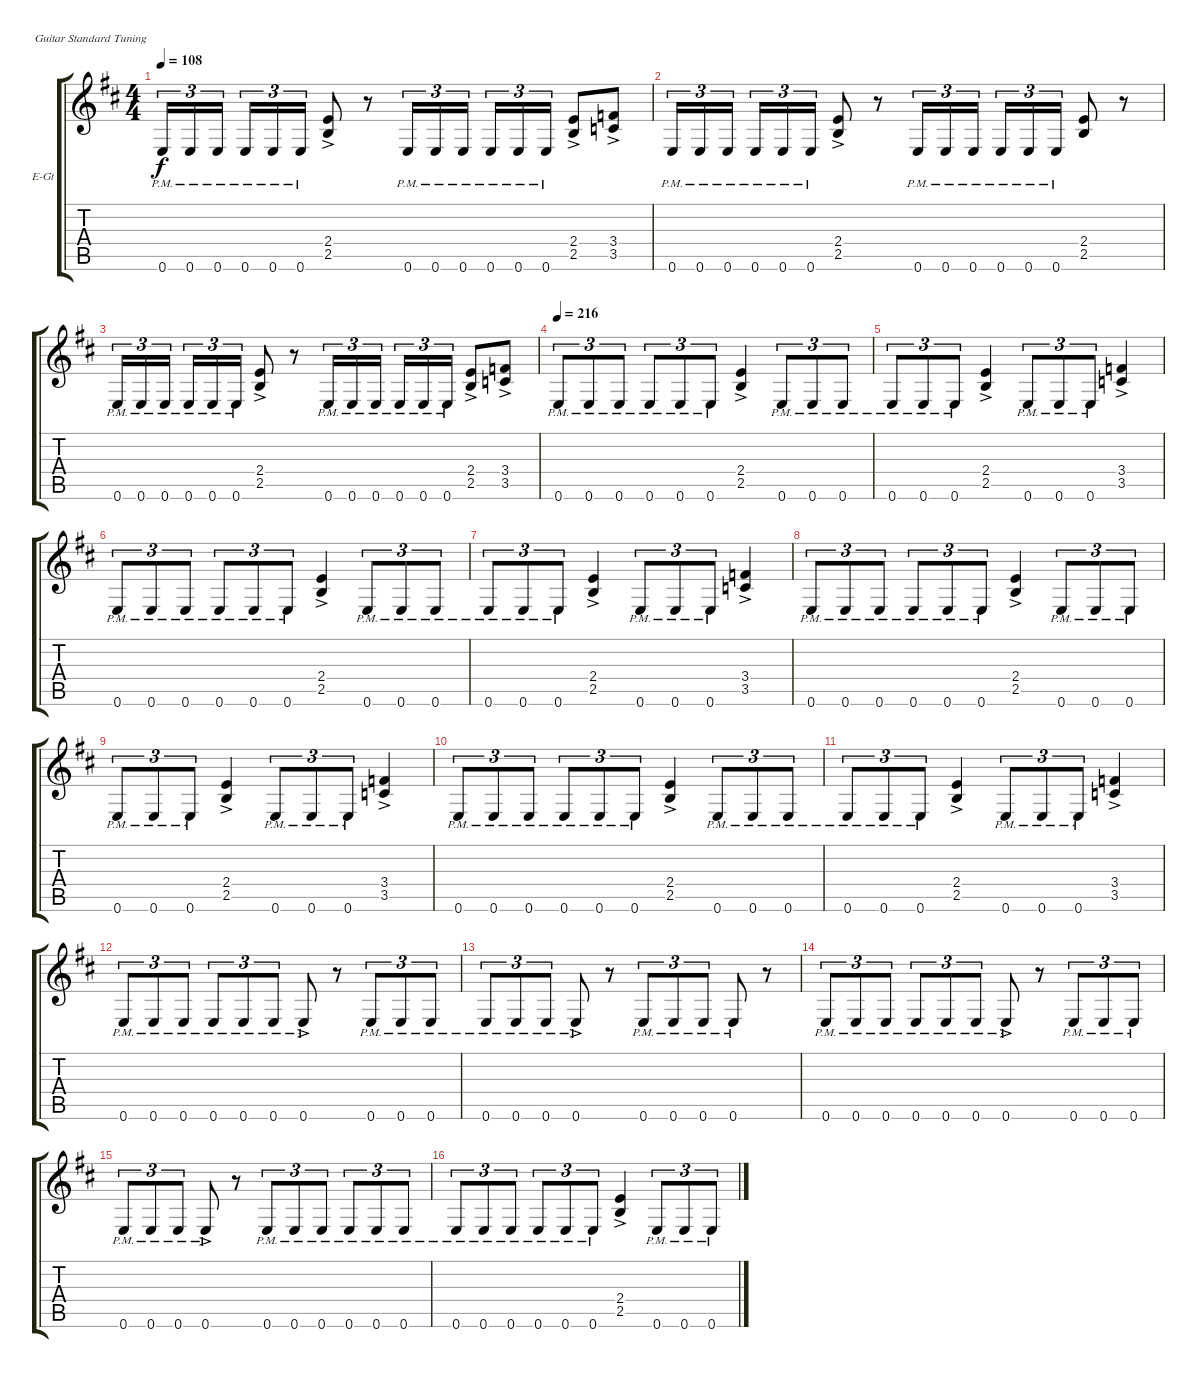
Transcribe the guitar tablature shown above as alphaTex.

\bracketExtendMode groupsimilarinstruments
\firstSystemTrackNameOrientation horizontal
\otherSystemsTrackNameOrientation horizontal
\track ("Gtr 4" "E-Gt") {instrument distortionguitar}
\staff {score tabs}
\tuning (E4 B3 G3 D3 A2 E2)
\ts (4 4)
\tempo 108
\clef g2
\scale
1.06305
\ks d
0.6{pm}.16{tu (3 2) dy f} 0.6{pm}.16{tu (3 2)} 0.6{pm}.16{tu (3 2)} 0.6{pm}.16{tu (3 2)} 0.6{pm}.16{tu (3 2)} 0.6{pm}.16{tu (3 2)} (2.4{ac} 2.5{ac}).8 r.8 0.6{pm}.16{tu (3 2)} 0.6{pm}.16{tu (3 2)} 0.6{pm}.16{tu (3 2)} 0.6{pm}.16{tu (3 2)} 0.6{pm}.16{tu (3 2)} 0.6{pm}.16{tu (3 2)} (2.4{ac} 2.5{ac}).8 (3.4{ac} 3.5{ac}).8 |
\scale
0.936948 0.6{pm}.16{tu (3 2)} 0.6{pm}.16{tu (3 2)} 0.6{pm}.16{tu (3 2)} 0.6{pm}.16{tu (3 2)} 0.6{pm}.16{tu (3 2)} 0.6{pm}.16{tu (3 2)} (2.4{ac} 2.5{ac}).8 r.8 0.6{pm}.16{tu (3 2)} 0.6{pm}.16{tu (3 2)} 0.6{pm}.16{tu (3 2)} 0.6{pm}.16{tu (3 2)} 0.6{pm}.16{tu (3 2)} 0.6{pm}.16{tu (3 2)} (2.4 2.5).8 r.8 |
\scale
1.06305 0.6{pm}.16{tu (3 2)} 0.6{pm}.16{tu (3 2)} 0.6{pm}.16{tu (3 2)} 0.6{pm}.16{tu (3 2)} 0.6{pm}.16{tu (3 2)} 0.6{pm}.16{tu (3 2)} (2.4{ac} 2.5{ac}).8 r.8 0.6{pm}.16{tu (3 2)} 0.6{pm}.16{tu (3 2)} 0.6{pm}.16{tu (3 2)} 0.6{pm}.16{tu (3 2)} 0.6{pm}.16{tu (3 2)} 0.6{pm}.16{tu (3 2)} (2.4{ac} 2.5{ac}).8 (3.4{ac} 3.5{ac}).8 |
\tempo 216
\scale
0.936948 0.6{pm}.8{tu (3 2)} 0.6{pm}.8{tu (3 2)} 0.6{pm}.8{tu (3 2)} 0.6{pm}.8{tu (3 2)} 0.6{pm}.8{tu (3 2)} 0.6{pm}.8{tu (3 2)} (2.4{ac} 2.5{ac}).4 0.6{pm}.8{tu (3 2)} 0.6{pm}.8{tu (3 2)} 0.6{pm}.8{tu (3 2)} |
\scale
1.06305 0.6{pm}.8{tu (3 2)} 0.6{pm}.8{tu (3 2)} 0.6{pm}.8{tu (3 2)} (2.4{ac} 2.5{ac}).4 0.6{pm}.8{tu (3 2)} 0.6{pm}.8{tu (3 2)} 0.6{pm}.8{tu (3 2)} (3.4{ac} 3.5{ac}).4 |
\scale
0.936948 0.6{pm}.8{tu (3 2)} 0.6{pm}.8{tu (3 2)} 0.6{pm}.8{tu (3 2)} 0.6{pm}.8{tu (3 2)} 0.6{pm}.8{tu (3 2)} 0.6{pm}.8{tu (3 2)} (2.4{ac} 2.5{ac}).4 0.6{pm}.8{tu (3 2)} 0.6{pm}.8{tu (3 2)} 0.6{pm}.8{tu (3 2)} |
\scale
1.06305 0.6{pm}.8{tu (3 2)} 0.6{pm}.8{tu (3 2)} 0.6{pm}.8{tu (3 2)} (2.4{ac} 2.5{ac}).4 0.6{pm}.8{tu (3 2)} 0.6{pm}.8{tu (3 2)} 0.6{pm}.8{tu (3 2)} (3.4{ac} 3.5{ac}).4 |
\scale
0.936948 0.6{pm}.8{tu (3 2)} 0.6{pm}.8{tu (3 2)} 0.6{pm}.8{tu (3 2)} 0.6{pm}.8{tu (3 2)} 0.6{pm}.8{tu (3 2)} 0.6{pm}.8{tu (3 2)} (2.4{ac} 2.5{ac}).4 0.6{pm}.8{tu (3 2)} 0.6{pm}.8{tu (3 2)} 0.6{pm}.8{tu (3 2)} |
\scale
1.06305 0.6{pm}.8{tu (3 2)} 0.6{pm}.8{tu (3 2)} 0.6{pm}.8{tu (3 2)} (2.4{ac} 2.5{ac}).4 0.6{pm}.8{tu (3 2)} 0.6{pm}.8{tu (3 2)} 0.6{pm}.8{tu (3 2)} (3.4{ac} 3.5{ac}).4 |
\scale
0.936948 0.6{pm}.8{tu (3 2)} 0.6{pm}.8{tu (3 2)} 0.6{pm}.8{tu (3 2)} 0.6{pm}.8{tu (3 2)} 0.6{pm}.8{tu (3 2)} 0.6{pm}.8{tu (3 2)} (2.4{ac} 2.5{ac}).4 0.6{pm}.8{tu (3 2)} 0.6{pm}.8{tu (3 2)} 0.6{pm}.8{tu (3 2)} |
\scale
1.06305 0.6{pm}.8{tu (3 2)} 0.6{pm}.8{tu (3 2)} 0.6{pm}.8{tu (3 2)} (2.4{ac} 2.5{ac}).4 0.6{pm}.8{tu (3 2)} 0.6{pm}.8{tu (3 2)} 0.6{pm}.8{tu (3 2)} (3.4{ac} 3.5{ac}).4 |
\scale
0.936948 0.6{pm}.8{tu (3 2)} 0.6{pm}.8{tu (3 2)} 0.6{pm}.8{tu (3 2)} 0.6{pm}.8{tu (3 2)} 0.6{pm}.8{tu (3 2)} 0.6{pm}.8{tu (3 2)} 0.6{ac pm}.8 r.8 0.6{pm}.8{tu (3 2)} 0.6{pm}.8{tu (3 2)} 0.6{pm}.8{tu (3 2)} |
\scale
1.06305 0.6{pm}.8{tu (3 2)} 0.6{pm}.8{tu (3 2)} 0.6{pm}.8{tu (3 2)} 0.6{ac pm}.8 r.8 0.6{pm}.8{tu (3 2)} 0.6{pm}.8{tu (3 2)} 0.6{pm}.8{tu (3 2)} 0.6{pm}.8 r.8 |
\scale
0.936948 0.6{pm}.8{tu (3 2)} 0.6{pm}.8{tu (3 2)} 0.6{pm}.8{tu (3 2)} 0.6{pm}.8{tu (3 2)} 0.6{pm}.8{tu (3 2)} 0.6{pm}.8{tu (3 2)} 0.6{ac pm}.8 r.8 0.6{pm}.8{tu (3 2)} 0.6{pm}.8{tu (3 2)} 0.6{pm}.8{tu (3 2)} |
\scale
1.06305 0.6{pm}.8{tu (3 2)} 0.6{pm}.8{tu (3 2)} 0.6{pm}.8{tu (3 2)} 0.6{ac pm}.8 r.8 0.6{pm}.8{tu (3 2)} 0.6{pm}.8{tu (3 2)} 0.6{pm}.8{tu (3 2)} 0.6{pm}.8{tu (3 2)} 0.6{pm}.8{tu (3 2)} 0.6{pm}.8{tu (3 2)} |
\scale
0.936948 0.6{pm}.8{tu (3 2)} 0.6{pm}.8{tu (3 2)} 0.6{pm}.8{tu (3 2)} 0.6{pm}.8{tu (3 2)} 0.6{pm}.8{tu (3 2)} 0.6{pm}.8{tu (3 2)} (2.4{ac} 2.5{ac}).4 0.6{pm}.8{tu (3 2)} 0.6{pm}.8{tu (3 2)} 0.6{pm}.8{tu (3 2)}
